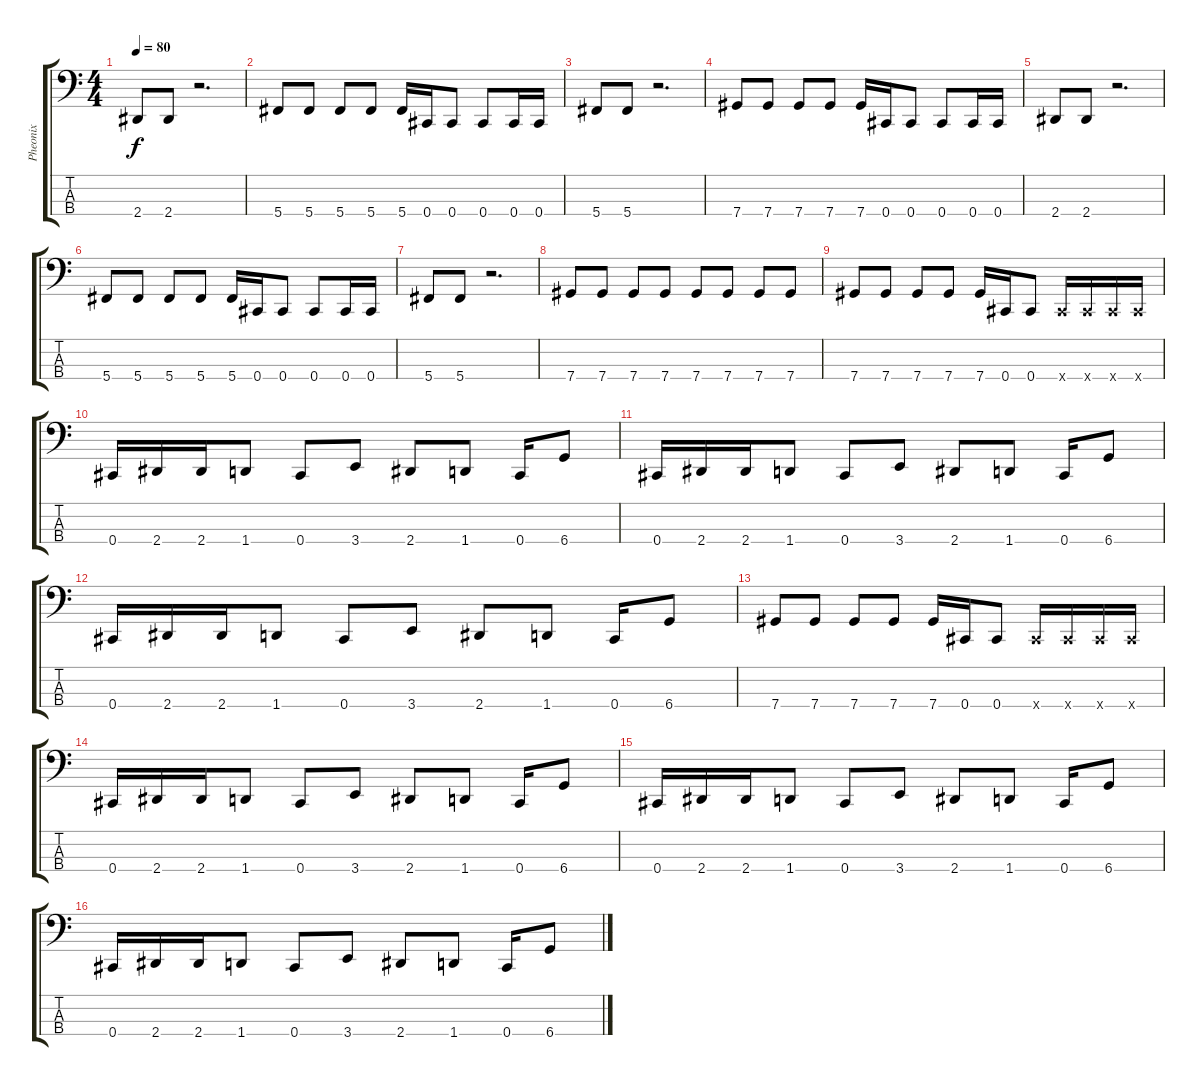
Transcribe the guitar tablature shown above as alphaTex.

\track ("Pheonix" "Pheonix") {instrument electricbasspick}
\staff {score tabs}
\tuning (Gb2 Db2 Ab1 Db1) {hide}
\ts (4 4)
\tempo 80
\clef f4
\ks c
2.4.8{dy f} 2.4.8 r.2{d} |
5.4.8 5.4.8 5.4.8 5.4.8 5.4.16 0.4.16 0.4.8 0.4.8 0.4.16 0.4.16 |
5.4.8 5.4.8 r.2{d} |
7.4.8 7.4.8 7.4.8 7.4.8 7.4.16 0.4.16 0.4.8 0.4.8 0.4.16 0.4.16 |
2.4.8 2.4.8 r.2{d} |
5.4.8 5.4.8 5.4.8 5.4.8 5.4.16 0.4.16 0.4.8 0.4.8 0.4.16 0.4.16 |
5.4.8 5.4.8 r.2{d} |
7.4.8 7.4.8 7.4.8 7.4.8 7.4.8 7.4.8 7.4.8 7.4.8 |
7.4.8 7.4.8 7.4.8 7.4.8 7.4.16 0.4.16 0.4.8 0.4{x}.16 0.4{x}.16 0.4{x}.16 0.4{x}.16 |
0.4.16 2.4.16 2.4.16 1.4.8 0.4.8 3.4.8 2.4.8 1.4.8 0.4.16 6.4.8 |
0.4.16 2.4.16 2.4.16 1.4.8 0.4.8 3.4.8 2.4.8 1.4.8 0.4.16 6.4.8 |
0.4.16 2.4.16 2.4.16 1.4.8 0.4.8 3.4.8 2.4.8 1.4.8 0.4.16 6.4.8 |
7.4.8 7.4.8 7.4.8 7.4.8 7.4.16 0.4.16 0.4.8 0.4{x}.16 0.4{x}.16 0.4{x}.16 0.4{x}.16 |
0.4.16 2.4.16 2.4.16 1.4.8 0.4.8 3.4.8 2.4.8 1.4.8 0.4.16 6.4.8 |
0.4.16 2.4.16 2.4.16 1.4.8 0.4.8 3.4.8 2.4.8 1.4.8 0.4.16 6.4.8 |
0.4.16 2.4.16 2.4.16 1.4.8 0.4.8 3.4.8 2.4.8 1.4.8 0.4.16 6.4.8
